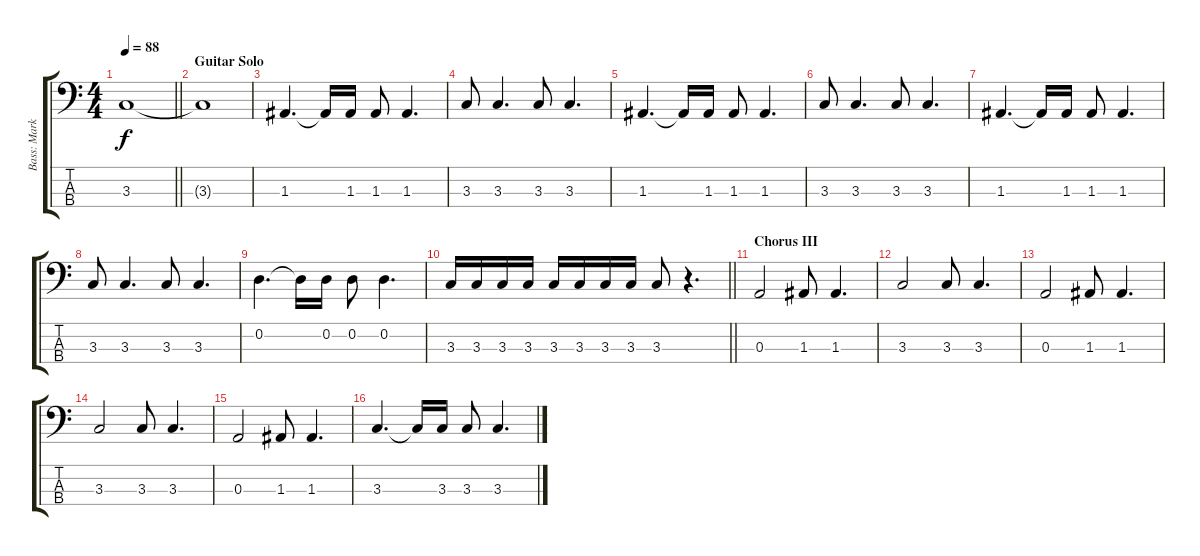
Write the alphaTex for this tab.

\track ("Bass: Mark Andes" "Bass: Mark") {instrument electricbassfinger}
\staff {score tabs}
\tuning (G2 D2 A1 E1) {hide}
\ts (4 4)
\tempo 88
\clef f4
\barLineRight lightlight
\ks c
3.3.1{dy f} |
\section ("" "Guitar Solo")
3.3{t}.1 |
1.3.4{d} 1.3{t}.16 1.3.16 1.3.8 1.3.4{d} |
3.3.8 3.3.4{d} 3.3.8 3.3.4{d} |
1.3.4{d} 1.3{t}.16 1.3.16 1.3.8 1.3.4{d} |
3.3.8 3.3.4{d} 3.3.8 3.3.4{d} |
1.3.4{d} 1.3{t}.16 1.3.16 1.3.8 1.3.4{d} |
3.3.8 3.3.4{d} 3.3.8 3.3.4{d} |
0.2.4{d} 0.2{t}.16 0.2.16 0.2.8 0.2.4{d} |
\barLineRight lightlight
3.3.16 3.3.16 3.3.16 3.3.16 3.3.16 3.3.16 3.3.16 3.3.16 3.3.8 r.4{d} |
\section ("" "Chorus III")
0.3.2 1.3.8 1.3.4{d} |
3.3.2 3.3.8 3.3.4{d} |
0.3.2 1.3.8 1.3.4{d} |
3.3.2 3.3.8 3.3.4{d} |
0.3.2 1.3.8 1.3.4{d} |
3.3.4{d} 3.3{t}.16 3.3.16 3.3.8 3.3.4{d}
